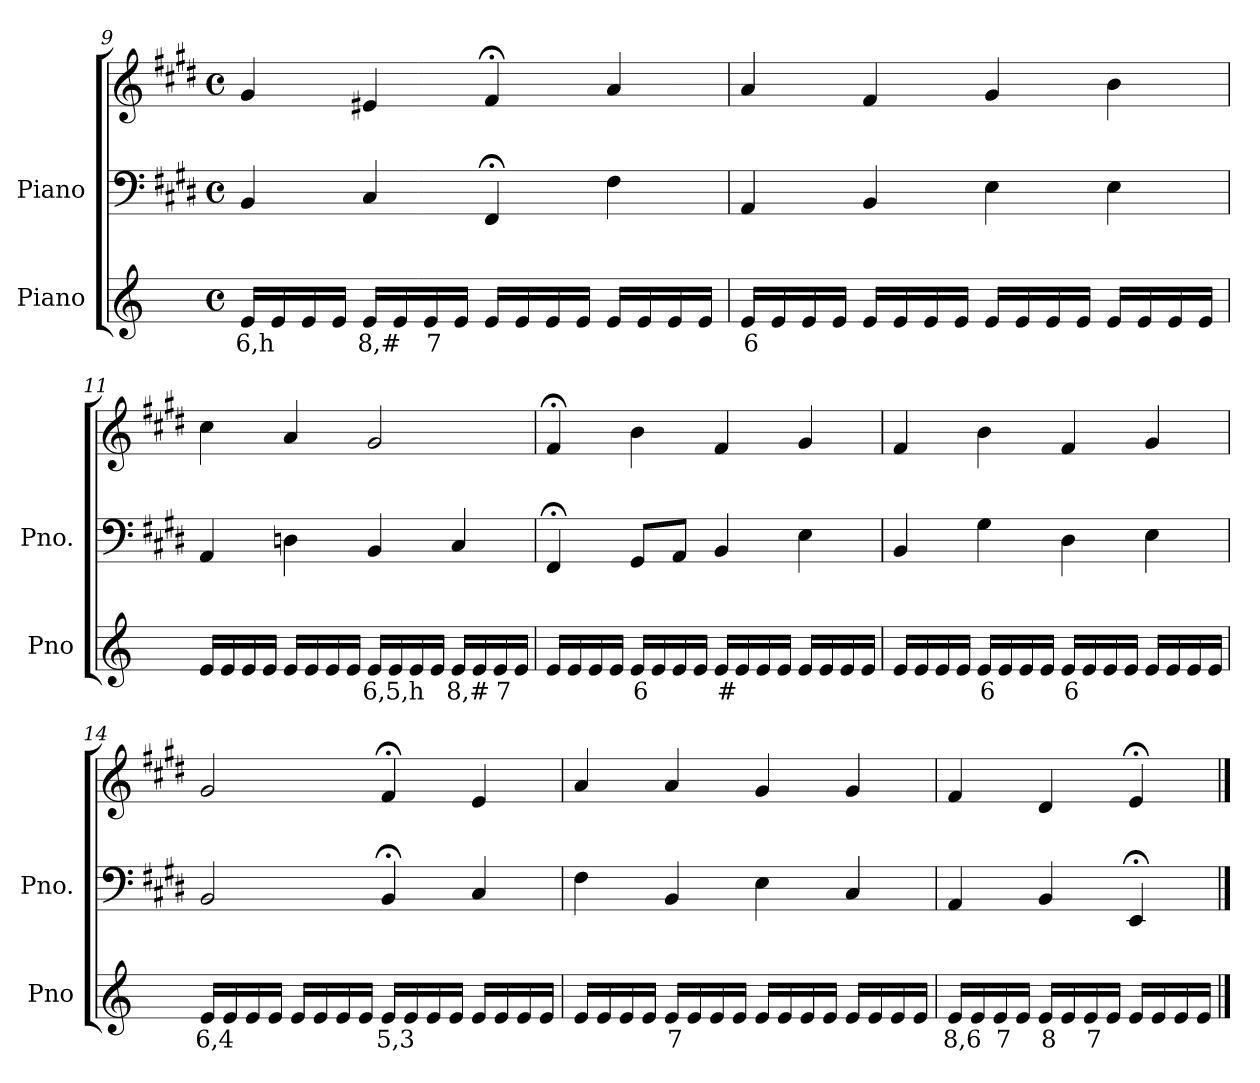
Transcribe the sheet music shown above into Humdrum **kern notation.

**kern	**text	**kern	**kern
*part2	*part2	*part1	*part1
*staff3	*staff3	*staff2	*staff1
*I"Piano	*	*I"Piano	*
*I'Pno	*	*I'Pno.	*
*clefG2	*	*clefF4	*clefG2
*k[]	*	*k[f#c#g#d#]	*k[f#c#g#d#]
*M4/4	*	*M4/4	*M4/4
*met(c)	*	*met(c)	*met(c)
=9	=9	=9	=9
!	!LO:LY:b	!	!
16e/LL	6,h	4BB/	4g#/
16e/	.	.	.
16e/	.	.	.
16e/JJ	.	.	.
!	!LO:LY:b	!	!
16e/LL	8,#	4C#/	4e#X/
16e/	.	.	.
!	!LO:LY:b	!	!
16e/	7	.	.
16e/JJ	.	.	.
16e/LL	.	4FF#;</	4f#;</
16e/	.	.	.
16e/	.	.	.
16e/JJ	.	.	.
16e/LL	.	4F#\	4a/
16e/	.	.	.
16e/	.	.	.
16e/JJ	.	.	.
=10	=10	=10	=10
!	!LO:LY:b	!	!
16e/LL	6	4AA/	4a/
16e/	.	.	.
16e/	.	.	.
16e/JJ	.	.	.
16e/LL	.	4BB/	4f#/
16e/	.	.	.
16e/	.	.	.
16e/JJ	.	.	.
16e/LL	.	4E\	4g#/
16e/	.	.	.
16e/	.	.	.
16e/JJ	.	.	.
16e/LL	.	4E\	4b\
16e/	.	.	.
16e/	.	.	.
16e/JJ	.	.	.
=11	=11	=11	=11
16e/LL	.	4AA/	4cc#\
16e/	.	.	.
16e/	.	.	.
16e/JJ	.	.	.
16e/LL	.	4Dn\	4a/
16e/	.	.	.
16e/	.	.	.
16e/JJ	.	.	.
!	!LO:LY:b	!	!
16e/LL	6,5,h	4BB/	2g#/
16e/	.	.	.
16e/	.	.	.
16e/JJ	.	.	.
!	!LO:LY:b	!	!
16e/LL	8,#	4C#/	.
16e/	.	.	.
!	!LO:LY:b	!	!
16e/	7	.	.
16e/JJ	.	.	.
=12	=12	=12	=12
16e/LL	.	4FF#;</	4f#;</
16e/	.	.	.
16e/	.	.	.
16e/JJ	.	.	.
!	!LO:LY:b	!	!
16e/LL	6	8GG#/L	4b\
16e/	.	.	.
16e/	.	8AA/J	.
16e/JJ	.	.	.
!	!LO:LY:b	!	!
16e/LL	#	4BB/	4f#/
16e/	.	.	.
16e/	.	.	.
16e/JJ	.	.	.
16e/LL	.	4E\	4g#/
16e/	.	.	.
16e/	.	.	.
16e/JJ	.	.	.
=13	=13	=13	=13
16e/LL	.	4BB/	4f#/
16e/	.	.	.
16e/	.	.	.
16e/JJ	.	.	.
!	!LO:LY:b	!	!
16e/LL	6	4G#\	4b\
16e/	.	.	.
16e/	.	.	.
16e/JJ	.	.	.
!	!LO:LY:b	!	!
16e/LL	6	4D#\	4f#/
16e/	.	.	.
16e/	.	.	.
16e/JJ	.	.	.
16e/LL	.	4E\	4g#/
16e/	.	.	.
16e/	.	.	.
16e/JJ	.	.	.
=14	=14	=14	=14
!	!LO:LY:b	!	!
16e/LL	6,4	2BB/	2g#/
16e/	.	.	.
16e/	.	.	.
16e/JJ	.	.	.
16e/LL	.	.	.
16e/	.	.	.
16e/	.	.	.
16e/JJ	.	.	.
!	!LO:LY:b	!	!
16e/LL	5,3	4BB;</	4f#;</
16e/	.	.	.
16e/	.	.	.
16e/JJ	.	.	.
16e/LL	.	4C#/	4e/
16e/	.	.	.
16e/	.	.	.
16e/JJ	.	.	.
=15	=15	=15	=15
16e/LL	.	4F#\	4a/
16e/	.	.	.
16e/	.	.	.
16e/JJ	.	.	.
!	!LO:LY:b	!	!
16e/LL	7	4BB/	4a/
16e/	.	.	.
16e/	.	.	.
16e/JJ	.	.	.
16e/LL	.	4E\	4g#/
16e/	.	.	.
16e/	.	.	.
16e/JJ	.	.	.
16e/LL	.	4C#/	4g#/
16e/	.	.	.
16e/	.	.	.
16e/JJ	.	.	.
=16	=16	=16	=16
!	!LO:LY:b	!	!
16e/LL	8,6	4AA/	4f#/
16e/	.	.	.
!	!LO:LY:b	!	!
16e/	7	.	.
16e/JJ	.	.	.
!	!LO:LY:b	!	!
16e/LL	8	4BB/	4d#/
16e/	.	.	.
!	!LO:LY:b	!	!
16e/	7	.	.
16e/JJ	.	.	.
16e/LL	.	4EE;</	4e;</
16e/	.	.	.
16e/	.	.	.
16e/JJ	.	.	.
==	==	==	==
*-	*-	*-	*-
